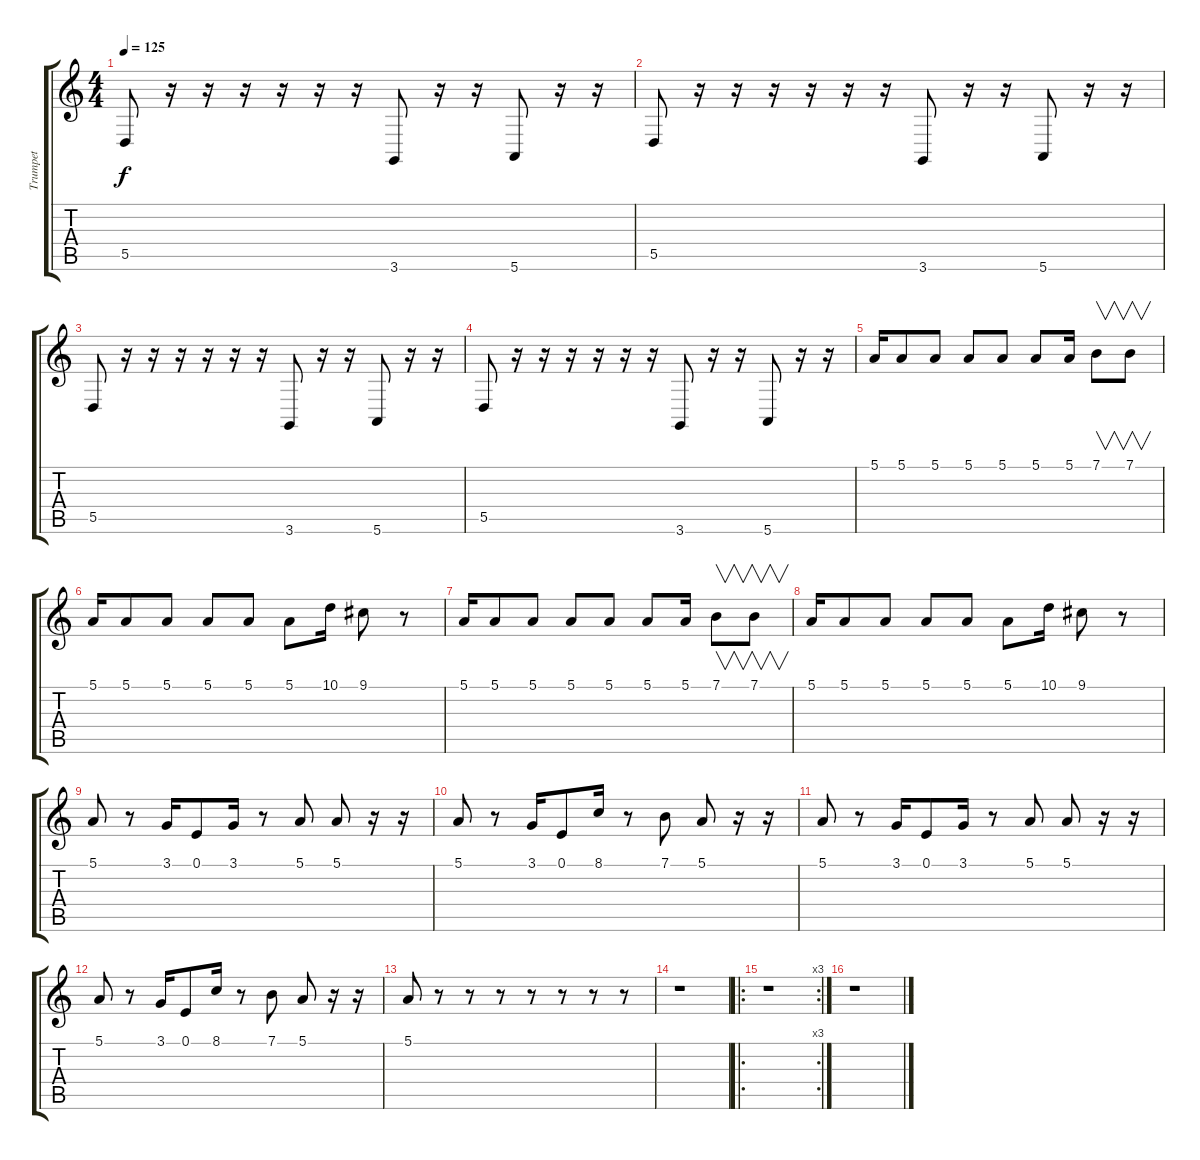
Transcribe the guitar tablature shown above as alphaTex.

\track ("Trumpet" "Trumpet") {instrument trumpet}
\staff {score tabs}
\tuning (E4 B3 G3 D3 A2 E2) {hide}
\ts (4 4)
\tempo 125
\clef g2
\ks c
5.5.8{dy f instrument trumpet} r.16 r.16 r.16 r.16 r.16 r.16 3.6.8 r.16 r.16 5.6.8 r.16 r.16 |
5.5.8 r.16 r.16 r.16 r.16 r.16 r.16 3.6.8 r.16 r.16 5.6.8 r.16 r.16 |
5.5.8 r.16 r.16 r.16 r.16 r.16 r.16 3.6.8 r.16 r.16 5.6.8 r.16 r.16 |
5.5.8 r.16 r.16 r.16 r.16 r.16 r.16 3.6.8 r.16 r.16 5.6.8 r.16 r.16 |
5.1.16 5.1.8 5.1.8 5.1.8 5.1.8 5.1.8 5.1.16 7.1.8{v} 7.1.8{v} |
5.1.16 5.1.8 5.1.8 5.1.8 5.1.8 5.1.8 10.1.16 9.1.8 r.8 |
5.1.16 5.1.8 5.1.8 5.1.8 5.1.8 5.1.8 5.1.16 7.1.8{v} 7.1.8{v} |
5.1.16 5.1.8 5.1.8 5.1.8 5.1.8 5.1.8 10.1.16 9.1.8 r.8 |
5.1.8 r.8 3.1.16 0.1.8 3.1.16 r.8 5.1.8 5.1.8 r.16 r.16 |
5.1.8 r.8 3.1.16 0.1.8 8.1.16 r.8 7.1.8 5.1.8 r.16 r.16 |
5.1.8 r.8 3.1.16 0.1.8 3.1.16 r.8 5.1.8 5.1.8 r.16 r.16 |
5.1.8 r.8 3.1.16 0.1.8 8.1.16 r.8 7.1.8 5.1.8 r.16 r.16 |
5.1.8 r.8 r.8 r.8 r.8 r.8 r.8 r.8 |
r.1 |
\ro
\rc 3
r.1 |
r.1
